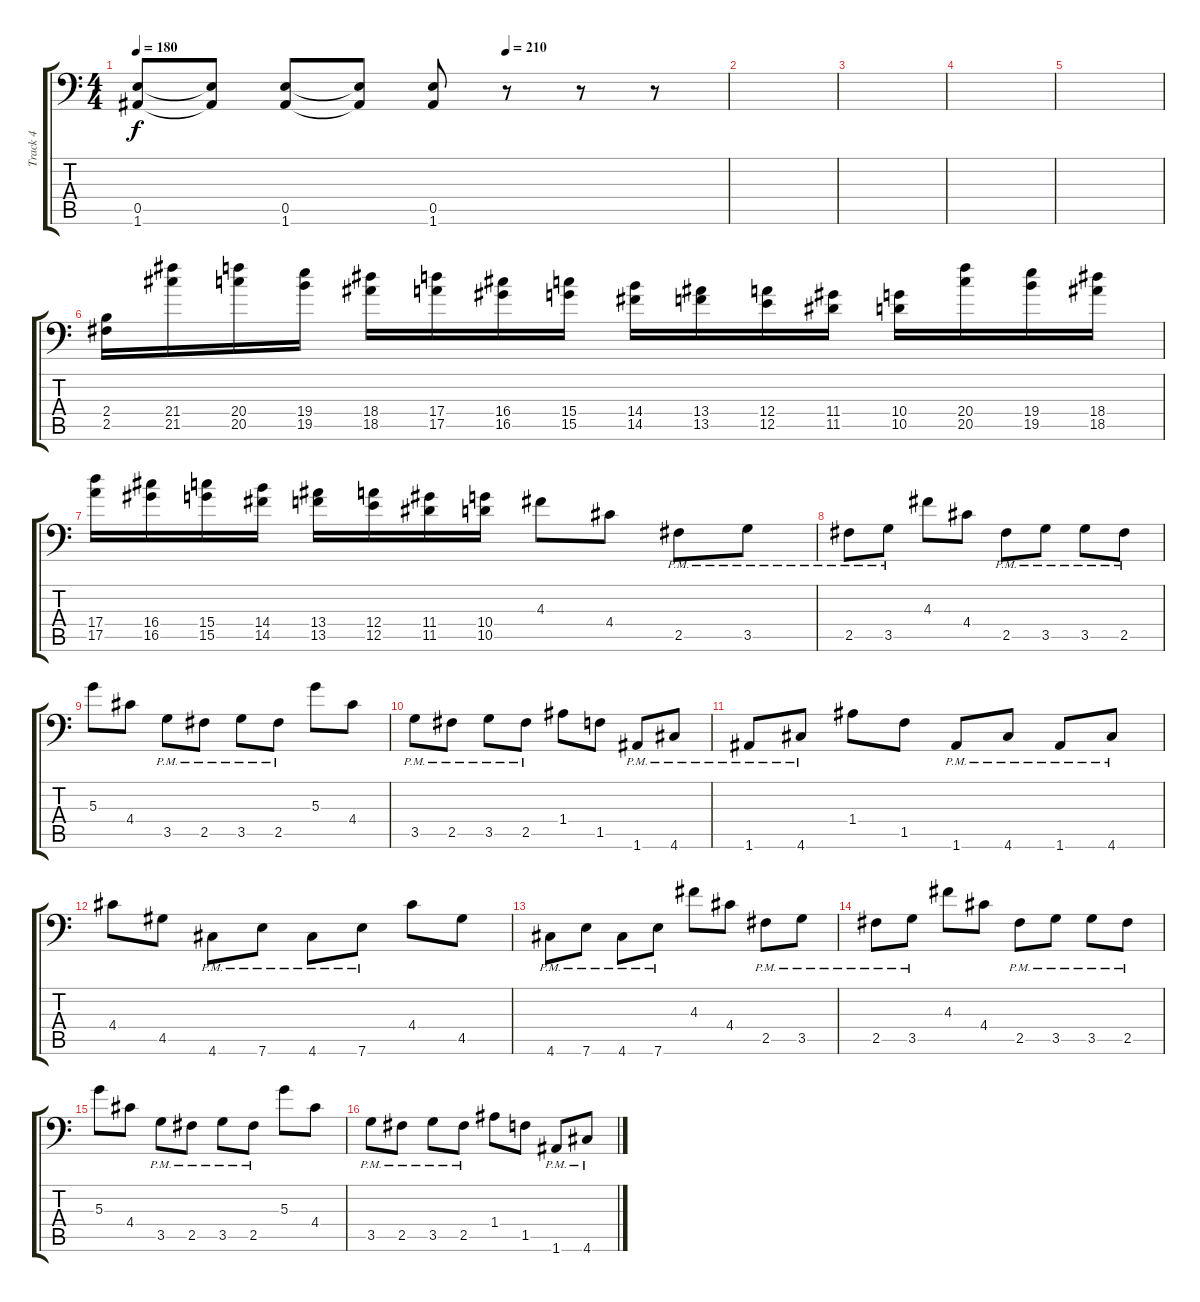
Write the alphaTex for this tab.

\track ("Track 4" "Track 4") {instrument distortionguitar}
\staff {score tabs}
\tuning (B3 Gb3 D3 A2 E2 A1) {hide}
\ts (4 4)
\tempo 180
\tempo (210 0.625)
\clef f4
\ks c
(0.5{t} 1.6{t}).8{dy f} (0.5{t} 1.6{t}).8 (0.5 1.6).8 (0.5{t} 1.6{t}).8 (0.5 1.6).8 r.8 r.8 r.8 |
|
|
|
|
(2.4 2.5).16 (21.4 21.5).16 (20.4 20.5).16 (19.4 19.5).16 (18.4 18.5).16 (17.4 17.5).16 (16.4 16.5).16 (15.4 15.5).16 (14.4 14.5).16 (13.4 13.5).16 (12.4 12.5).16 (11.4 11.5).16 (10.4 10.5).16 (20.4 20.5).16 (19.4 19.5).16 (18.4 18.5).16 |
(17.4 17.5).16 (16.4 16.5).16 (15.4 15.5).16 (14.4 14.5).16 (13.4 13.5).16 (12.4 12.5).16 (11.4 11.5).16 (10.4 10.5).16 4.3.8 4.4.8 2.5{pm}.8 3.5{pm}.8 |
2.5{pm}.8 3.5{pm}.8 4.3.8 4.4.8 2.5{pm}.8 3.5{pm}.8 3.5{pm}.8 2.5{pm}.8 |
5.3.8 4.4.8 3.5{pm}.8 2.5{pm}.8 3.5{pm}.8 2.5{pm}.8 5.3.8 4.4.8 |
3.5{pm}.8 2.5{pm}.8 3.5{pm}.8 2.5{pm}.8 1.4.8 1.5.8 1.6{pm}.8 4.6{pm}.8 |
1.6{pm}.8 4.6{pm}.8 1.4.8 1.5.8 1.6{pm}.8 4.6{pm}.8 1.6{pm}.8 4.6{pm}.8 |
4.4.8 4.5.8 4.6{pm}.8 7.6{pm}.8 4.6{pm}.8 7.6{pm}.8 4.4.8 4.5.8 |
4.6{pm}.8 7.6{pm}.8 4.6{pm}.8 7.6{pm}.8 4.3.8 4.4.8 2.5{pm}.8 3.5{pm}.8 |
2.5{pm}.8 3.5{pm}.8 4.3.8 4.4.8 2.5{pm}.8 3.5{pm}.8 3.5{pm}.8 2.5{pm}.8 |
5.3.8 4.4.8 3.5{pm}.8 2.5{pm}.8 3.5{pm}.8 2.5{pm}.8 5.3.8 4.4.8 |
3.5{pm}.8 2.5{pm}.8 3.5{pm}.8 2.5{pm}.8 1.4.8 1.5.8 1.6{pm}.8 4.6{pm}.8
